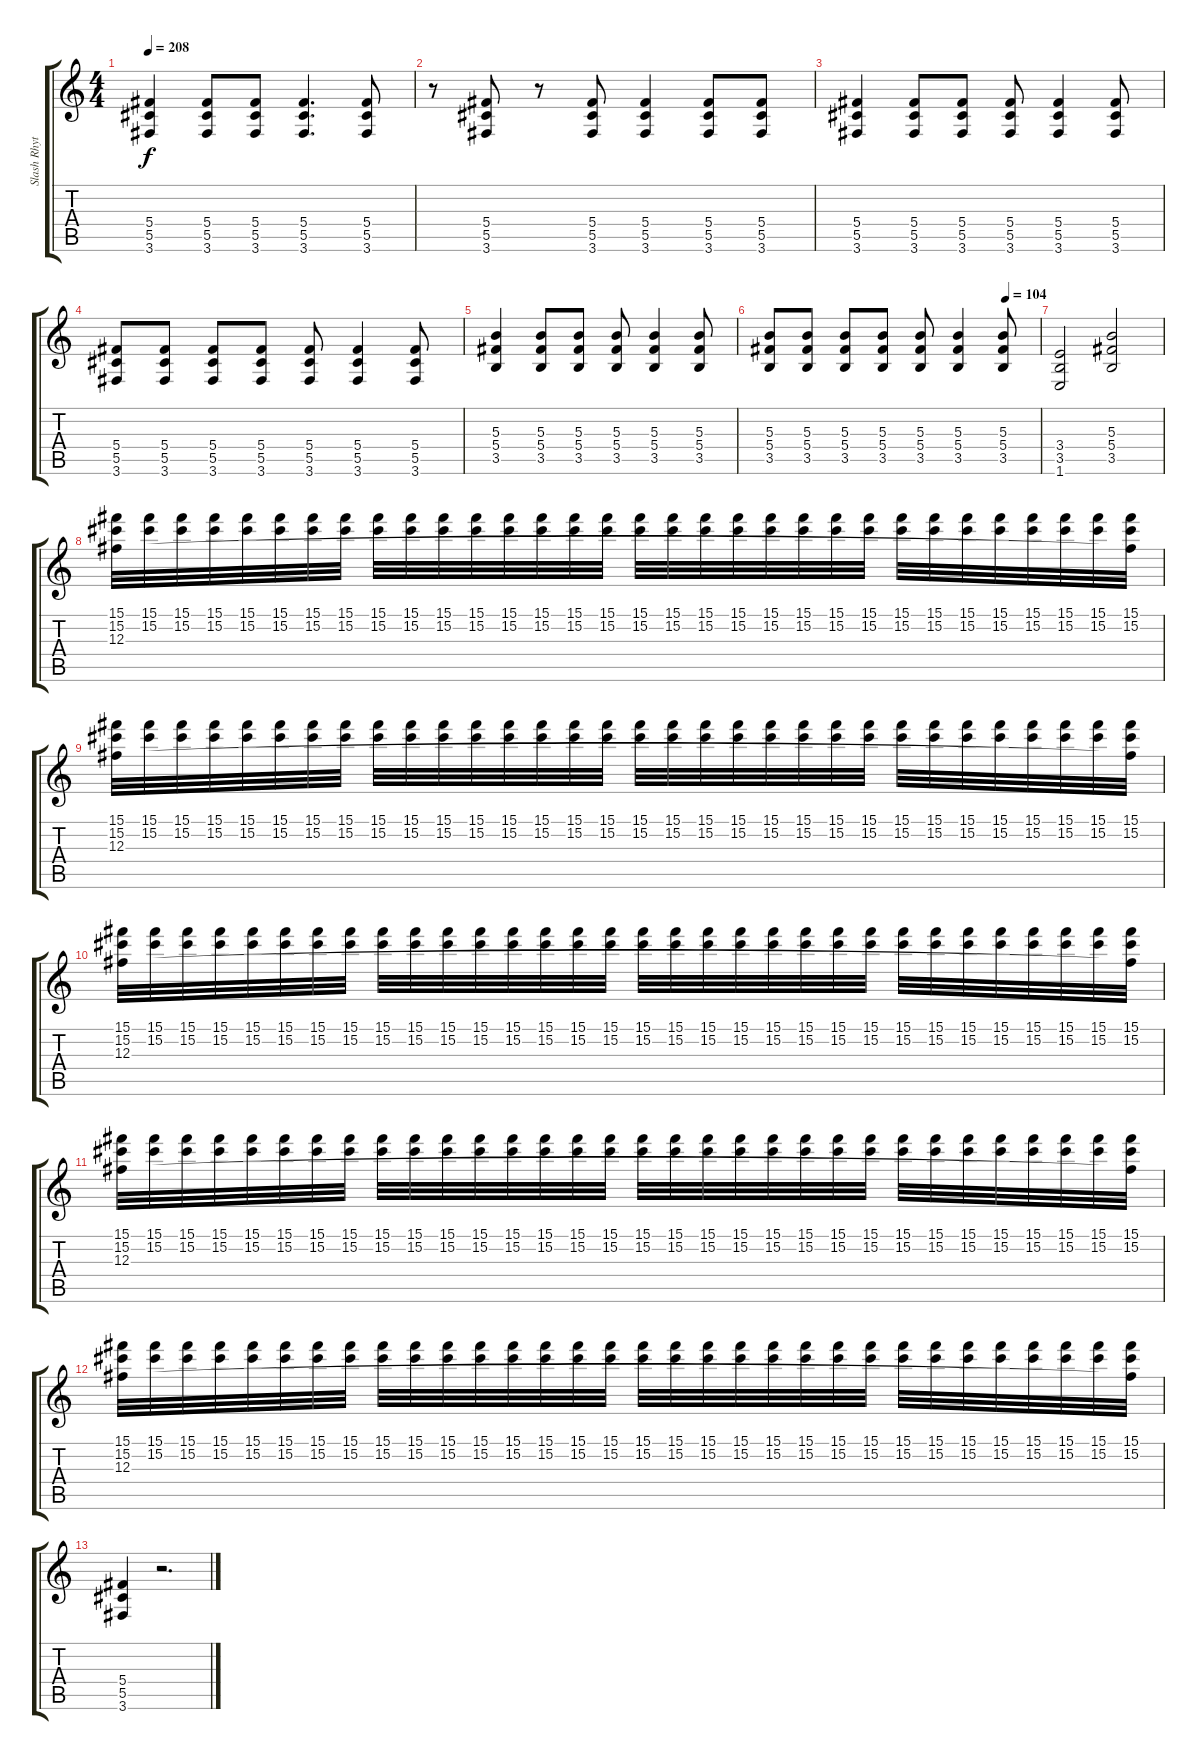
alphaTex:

\track ("Slash Rhythm" "Slash Rhyt") {instrument distortionguitar}
\staff {score tabs}
\tuning (Eb4 Bb3 Gb3 Db3 Ab2 Eb2) {hide}
\ts (4 4)
\tempo 208
\clef g2
\ks c
(5.4 5.5 3.6).4{dy f} (5.4 5.5 3.6).8 (5.4 5.5 3.6).8 (5.4 5.5 3.6).4{d} (5.4 5.5 3.6).8 |
r.8 (5.4 5.5 3.6).8 r.8 (5.4 5.5 3.6).8 (5.4 5.5 3.6).4 (5.4 5.5 3.6).8 (5.4 5.5 3.6).8 |
(5.4 5.5 3.6).4 (5.4 5.5 3.6).8 (5.4 5.5 3.6).8 (5.4 5.5 3.6).8 (5.4 5.5 3.6).4 (5.4 5.5 3.6).8 |
(5.4 5.5 3.6).8 (5.4 5.5 3.6).8 (5.4 5.5 3.6).8 (5.4 5.5 3.6).8 (5.4 5.5 3.6).8 (5.4 5.5 3.6).4 (5.4 5.5 3.6).8 |
(5.3 5.4 3.5).4 (5.3 5.4 3.5).8 (5.3 5.4 3.5).8 (5.3 5.4 3.5).8 (5.3 5.4 3.5).4 (5.3 5.4 3.5).8 |
\tempo (104 0.875)
(5.3 5.4 3.5).8 (5.3 5.4 3.5).8 (5.3 5.4 3.5).8 (5.3 5.4 3.5).8 (5.3 5.4 3.5).8 (5.3 5.4 3.5).4 (5.3 5.4 3.5).8 |
(3.4 3.5 1.6).2 (5.3 5.4 3.5).2 |
(15.1 15.2 12.3).32 (15.1 15.2).32 (15.1 15.2).32 (15.1 15.2).32 (15.1 15.2).32 (15.1 15.2).32 (15.1 15.2).32 (15.1 15.2).32 (15.1 15.2).32 (15.1 15.2).32 (15.1 15.2).32 (15.1 15.2).32 (15.1 15.2).32 (15.1 15.2).32 (15.1 15.2).32 (15.1 15.2).32 (15.1 15.2).32 (15.1 15.2).32 (15.1 15.2).32 (15.1 15.2).32 (15.1 15.2).32 (15.1 15.2).32 (15.1 15.2).32 (15.1 15.2).32 (15.1 15.2).32 (15.1 15.2).32 (15.1 15.2).32 (15.1 15.2).32 (15.1 15.2).32 (15.1 15.2).32 (15.1 15.2).32 (15.1 15.2 12.3{t}).32 |
(15.1 15.2 12.3).32 (15.1 15.2).32 (15.1 15.2).32 (15.1 15.2).32 (15.1 15.2).32 (15.1 15.2).32 (15.1 15.2).32 (15.1 15.2).32 (15.1 15.2).32 (15.1 15.2).32 (15.1 15.2).32 (15.1 15.2).32 (15.1 15.2).32 (15.1 15.2).32 (15.1 15.2).32 (15.1 15.2).32 (15.1 15.2).32 (15.1 15.2).32 (15.1 15.2).32 (15.1 15.2).32 (15.1 15.2).32 (15.1 15.2).32 (15.1 15.2).32 (15.1 15.2).32 (15.1 15.2).32 (15.1 15.2).32 (15.1 15.2).32 (15.1 15.2).32 (15.1 15.2).32 (15.1 15.2).32 (15.1 15.2).32 (15.1 15.2 12.3{t}).32 |
(15.1 15.2 12.3).32 (15.1 15.2).32 (15.1 15.2).32 (15.1 15.2).32 (15.1 15.2).32 (15.1 15.2).32 (15.1 15.2).32 (15.1 15.2).32 (15.1 15.2).32 (15.1 15.2).32 (15.1 15.2).32 (15.1 15.2).32 (15.1 15.2).32 (15.1 15.2).32 (15.1 15.2).32 (15.1 15.2).32 (15.1 15.2).32 (15.1 15.2).32 (15.1 15.2).32 (15.1 15.2).32 (15.1 15.2).32 (15.1 15.2).32 (15.1 15.2).32 (15.1 15.2).32 (15.1 15.2).32 (15.1 15.2).32 (15.1 15.2).32 (15.1 15.2).32 (15.1 15.2).32 (15.1 15.2).32 (15.1 15.2).32 (15.1 15.2 12.3{t}).32 |
(15.1 15.2 12.3).32 (15.1 15.2).32 (15.1 15.2).32 (15.1 15.2).32 (15.1 15.2).32 (15.1 15.2).32 (15.1 15.2).32 (15.1 15.2).32 (15.1 15.2).32 (15.1 15.2).32 (15.1 15.2).32 (15.1 15.2).32 (15.1 15.2).32 (15.1 15.2).32 (15.1 15.2).32 (15.1 15.2).32 (15.1 15.2).32 (15.1 15.2).32 (15.1 15.2).32 (15.1 15.2).32 (15.1 15.2).32 (15.1 15.2).32 (15.1 15.2).32 (15.1 15.2).32 (15.1 15.2).32 (15.1 15.2).32 (15.1 15.2).32 (15.1 15.2).32 (15.1 15.2).32 (15.1 15.2).32 (15.1 15.2).32 (15.1 15.2 12.3{t}).32 |
(15.1 15.2 12.3).32 (15.1 15.2).32 (15.1 15.2).32 (15.1 15.2).32 (15.1 15.2).32 (15.1 15.2).32 (15.1 15.2).32 (15.1 15.2).32 (15.1 15.2).32 (15.1 15.2).32 (15.1 15.2).32 (15.1 15.2).32 (15.1 15.2).32 (15.1 15.2).32 (15.1 15.2).32 (15.1 15.2).32 (15.1 15.2).32 (15.1 15.2).32 (15.1 15.2).32 (15.1 15.2).32 (15.1 15.2).32 (15.1 15.2).32 (15.1 15.2).32 (15.1 15.2).32 (15.1 15.2).32 (15.1 15.2).32 (15.1 15.2).32 (15.1 15.2).32 (15.1 15.2).32 (15.1 15.2).32 (15.1 15.2).32 (15.1 15.2 12.3{t}).32 |
(5.4 5.5 3.6).4 r.2{d}
